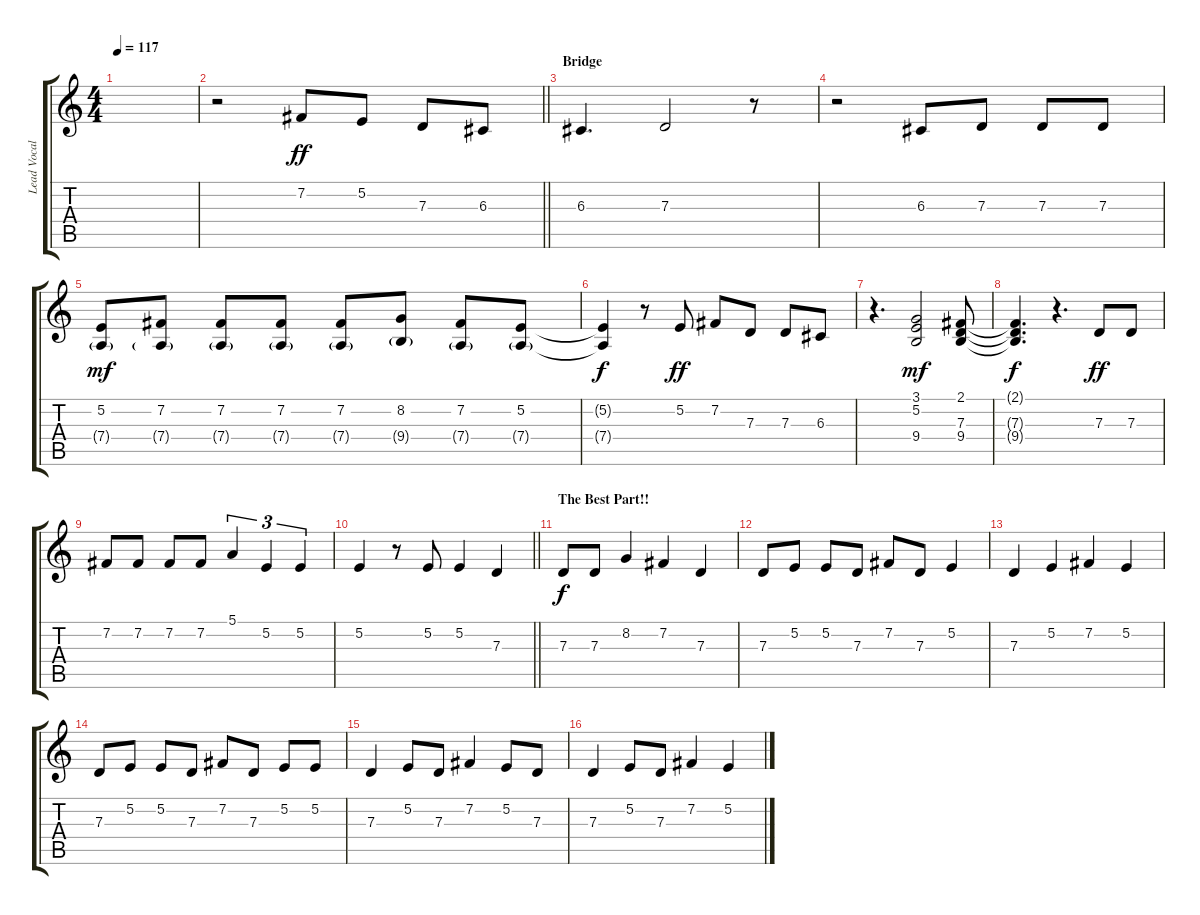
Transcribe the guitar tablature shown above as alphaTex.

\track ("Lead Vocals" "Lead Vocal") {instrument clarinet}
\staff {score tabs}
\tuning (E4 B3 G3 D3 A2 E2) {hide}
\ts (4 4)
\tempo 117
\clef g2
\ks c
|
\barLineRight lightlight
r.2 7.2.8{dy ff} 5.2.8 7.3.8 6.3.8 |
\section ("" "Bridge")
6.3.4{d} 7.3.2 r.8 |
r.2 6.3.8 7.3.8 7.3.8 7.3.8 |
(5.2 7.4{g}).8{dy mf} (7.2 7.4{g}).8 (7.2 7.4{g}).8 (7.2 7.4{g}).8 (7.2 7.4{g}).8 (8.2 9.4{g}).8 (7.2 7.4{g}).8 (5.2 7.4{g}).8 |
(5.2{t} 7.4{t}).4{dy f} r.8 5.2.8{dy ff} 7.2.8 7.3.8 7.3.8 6.3.8 |
r.4{d} (3.1 5.2 9.4).2{dy mf} (2.1 7.3 9.4).8 |
(2.1{t} 7.3{t} 9.4{t}).4{d dy f} r.4{d} 7.3.8{dy ff} 7.3.8 |
7.2.8 7.2.8 7.2.8 7.2.8 5.1.4{tu (3 2)} 5.2.4{tu (3 2)} 5.2.4{tu (3 2)} |
\barLineRight lightlight
5.2.4 r.8 5.2.8 5.2.4 7.3.4 |
\section ("" "The Best Part!!")
7.3.8{dy f} 7.3.8 8.2.4 7.2.4 7.3.4 |
7.3.8 5.2.8 5.2.8 7.3.8 7.2.8 7.3.8 5.2.4 |
7.3.4 5.2.4 7.2.4 5.2.4 |
7.3.8 5.2.8 5.2.8 7.3.8 7.2.8 7.3.8 5.2.8 5.2.8 |
7.3.4 5.2.8 7.3.8 7.2.4 5.2.8 7.3.8 |
7.3.4 5.2.8 7.3.8 7.2.4 5.2.4
